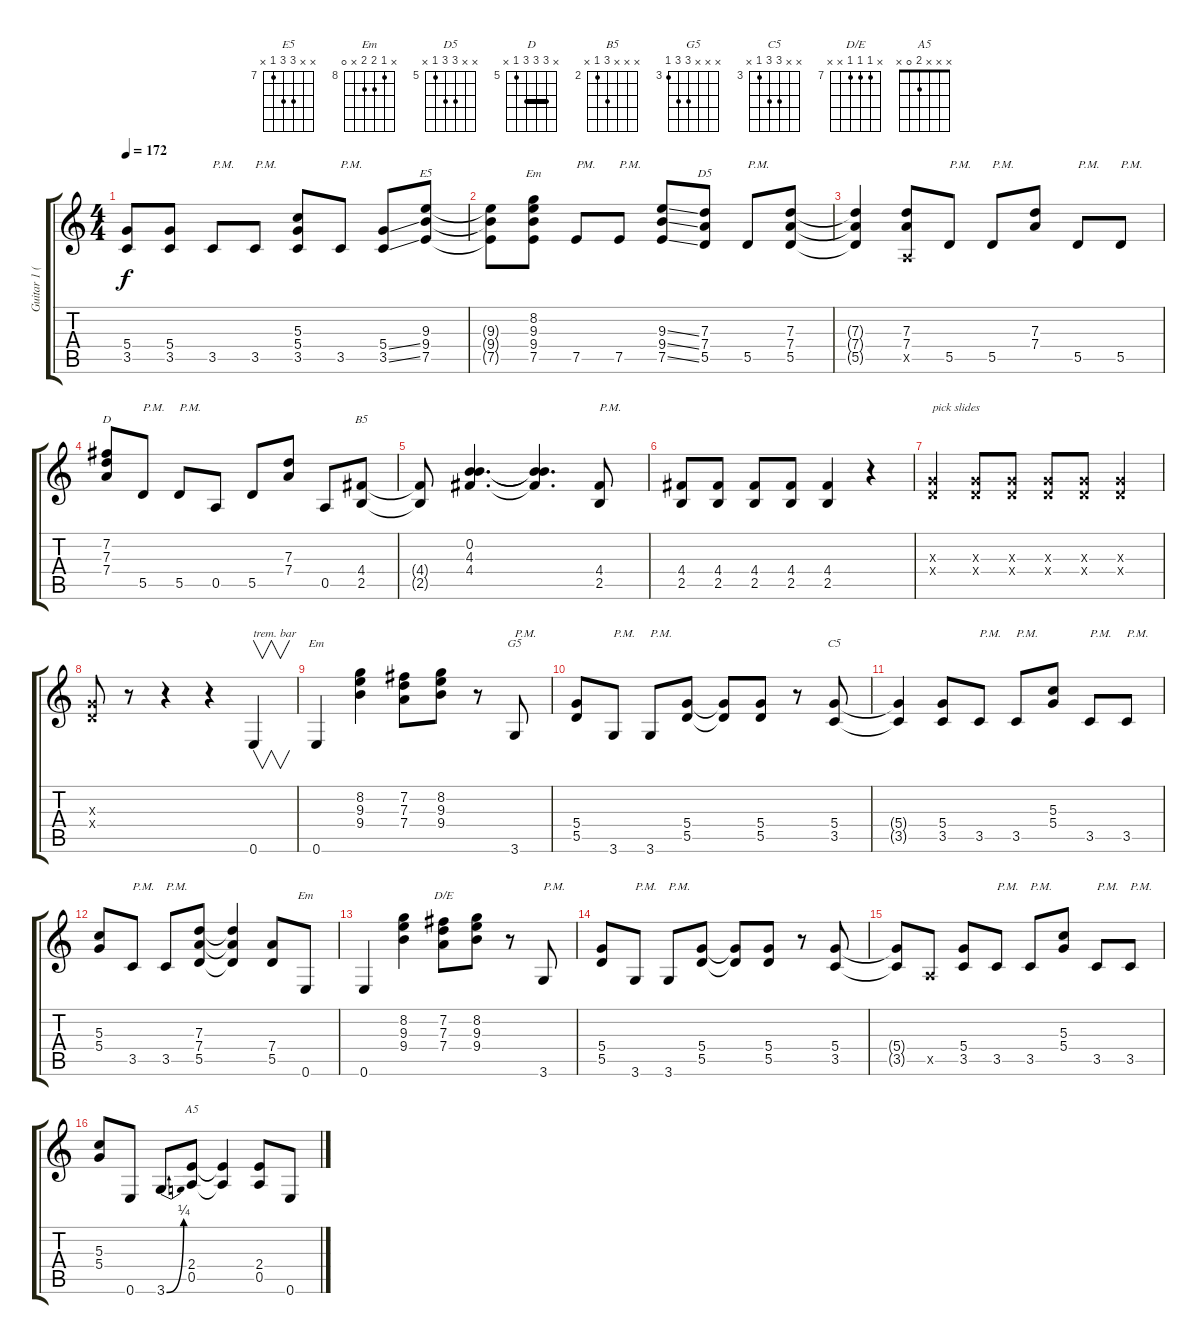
\track ("Guitar 1 (Rythm.)" "Guitar 1 (") {instrument distortionguitar}
\staff {score tabs}
\tuning (E4 B3 G3 D3 A2 E2) {hide}
\chord ("E5" x x 9 9 7 x) {firstfret 7}
\chord ("Em" x 8 9 9 7 x) {firstfret 7}
\chord ("D5" x x 7 7 5 x) {firstfret 5}
\chord ("D" x 7 7 7 5 x) {firstfret 5 barre 7}
\chord ("B5" x x x 4 2 x) {firstfret 2}
\chord ("Em" x 8 9 9 x x) {firstfret 8}
\chord ("G5" x x x 5 5 3) {firstfret 3}
\chord ("C5" x x 5 5 3 x) {firstfret 3}
\chord ("Em" x 8 9 9 x 0) {firstfret 8}
\chord ("D/E" x 7 7 7 x x) {firstfret 7}
\chord ("A5" x x x 2 0 x)
\ts (4 4)
\tempo 172
\clef g2
\ks c
(5.4{t} 3.5{t}).8{dy f} (5.4 3.5).8 3.5.8{txt "P.M."} 3.5.8{txt "P.M."} (5.3 5.4 3.5).8 3.5.8{txt "P.M."} (5.4{ss} 3.5{ss}).8 (9.3 9.4 7.5).8{ch "E5"} |
(9.3{t} 9.4{t} 7.5{t}).8 (8.2 9.3 9.4 7.5).8{ch "Em"} 7.5.8{txt "PM."} 7.5.8{txt "P.M."} (9.3{ss} 9.4{ss} 7.5{ss}).8 (7.3 7.4 5.5).8{ch "D5"} 5.5.8{txt "P.M."} (7.3 7.4 5.5).8 |
(7.3{t} 7.4{t} 5.5{t}).4 (7.3 7.4 0.5{x}).8 5.5.8{txt "P.M."} 5.5.8{txt "P.M."} (7.3 7.4).8 5.5.8{txt "P.M."} 5.5.8{txt "P.M."} |
(7.2 7.3 7.4).8{ch "D"} 5.5.8{txt "P.M."} 5.5.8{txt "P.M."} 0.5.8 5.5.8 (7.3 7.4).8 0.5.8 (4.4 2.5).8{ch "B5"} |
(4.4{t} 2.5{t}).8 (0.2 4.3 4.4).4{d} (0.2{t} 4.3{t} 4.4{t}).4{d} (4.4 2.5).8{txt "P.M."} |
(4.4 2.5).8 (4.4 2.5).8 (4.4 2.5).8 (4.4 2.5).8 (4.4 2.5).4 r.4 |
(0.3{x} 0.4{x}).4{txt "pick slides"} (0.3{x} 0.4{x}).8 (0.3{x} 0.4{x}).8 (0.3{x} 0.4{x}).8 (0.3{x} 0.4{x}).8 (0.3{x} 0.4{x}).4 |
(0.3{x} 0.4{x}).8 r.8 r.4 r.4 0.6.4{v txt "trem. bar"} |
0.6.4{ch "Em"} (8.2 9.3 9.4).4 (7.2 7.3 7.4).8 (8.2 9.3 9.4).8 r.8 3.6.8{ch "G5" txt "P.M."} |
(5.4 5.5).8 3.6.8{txt "P.M."} 3.6.8{txt "P.M."} (5.4 5.5).8 (5.4{t} 5.5{t}).8 (5.4 5.5).8 r.8 (5.4 3.5).8{ch "C5"} |
(5.4{t} 3.5{t}).4 (5.4 3.5).8 3.5.8{txt "P.M."} 3.5.8{txt "P.M."} (5.3 5.4).8 3.5.8{txt "P.M."} 3.5.8{txt "P.M."} |
(5.3 5.4).8 3.5.8{txt "P.M."} 3.5.8{txt "P.M."} (7.3 7.4 5.5).8 (7.3{t} 7.4{t} 5.5{t}).4 (7.4 5.5).8 0.6.8{ch "Em"} |
0.6.4 (8.2 9.3 9.4).4 (7.2 7.3 7.4).8{ch "D/E"} (8.2 9.3 9.4).8 r.8 3.6.8{txt "P.M."} |
(5.4 5.5).8 3.6.8{txt "P.M."} 3.6.8{txt "P.M."} (5.4 5.5).8 (5.4{t} 5.5{t}).8 (5.4 5.5).8 r.8 (5.4 3.5).8 |
(5.4{t} 3.5{t}).8 0.5{x}.8 (5.4 3.5).8 3.5.8{txt "P.M."} 3.5.8{txt "P.M."} (5.3 5.4).8 3.5.8{txt "P.M."} 3.5.8{txt "P.M."} |
(5.3 5.4).8 0.6.8 3.6{be (bend 0 0 60 1)}.8 (2.4 0.5).8{ch "A5"} (2.4{t} 0.5{t}).4 (2.4 0.5).8 0.6.8
